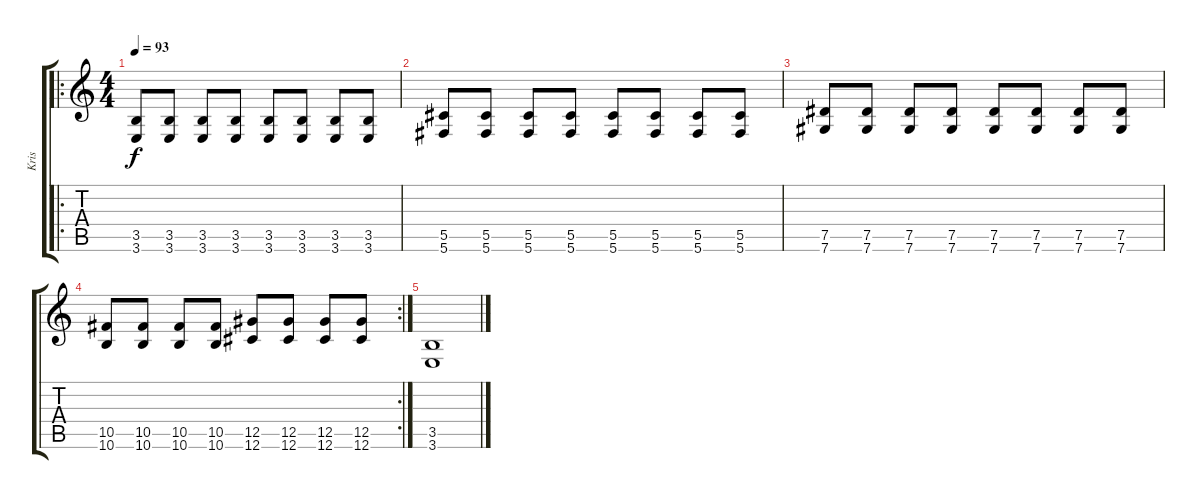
\track ("Kris" "Kris") {instrument electricguitarclean}
\staff {score tabs}
\tuning (Eb4 Bb3 Gb3 Db3 Ab2 Db2) {hide}
\ro
\ts (4 4)
\tempo 93
\clef g2
\ks c
(3.5 3.6).8{dy f volume 9 balance 10 instrument electricguitarclean} (3.5 3.6).8 (3.5 3.6).8 (3.5 3.6).8 (3.5 3.6).8 (3.5 3.6).8 (3.5 3.6).8 (3.5 3.6).8 |
(5.5 5.6).8 (5.5 5.6).8 (5.5 5.6).8 (5.5 5.6).8 (5.5 5.6).8 (5.5 5.6).8 (5.5 5.6).8 (5.5 5.6).8 |
(7.5 7.6).8 (7.5 7.6).8 (7.5 7.6).8 (7.5 7.6).8 (7.5 7.6).8 (7.5 7.6).8 (7.5 7.6).8 (7.5 7.6).8 |
\rc 2
(10.5 10.6).8 (10.5 10.6).8 (10.5 10.6).8 (10.5 10.6).8 (12.5 12.6).8 (12.5 12.6).8 (12.5 12.6).8 (12.5 12.6).8 |
(3.5 3.6).1
